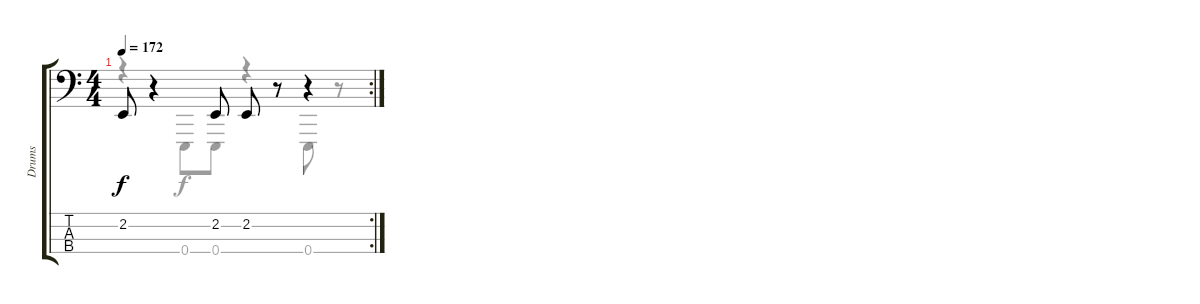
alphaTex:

\track ("Drums" "Drums") {instrument synthdrum}
\staff {score tabs}
\tuning (G2 D2 A1 E1) {hide}
\voice
\rc 2
\ts (4 4)
\tempo 172
\clef f4
\ks c
2.2.8{dy f} r.4 2.2.8 2.2.8 r.8 r.4 |
|
|
\voice
\clef f4
\ottava regular
\simile none
\ks c
r.4{dy f} 0.4.8 0.4.8 r.4 0.4.8 r.8 |
|
|
